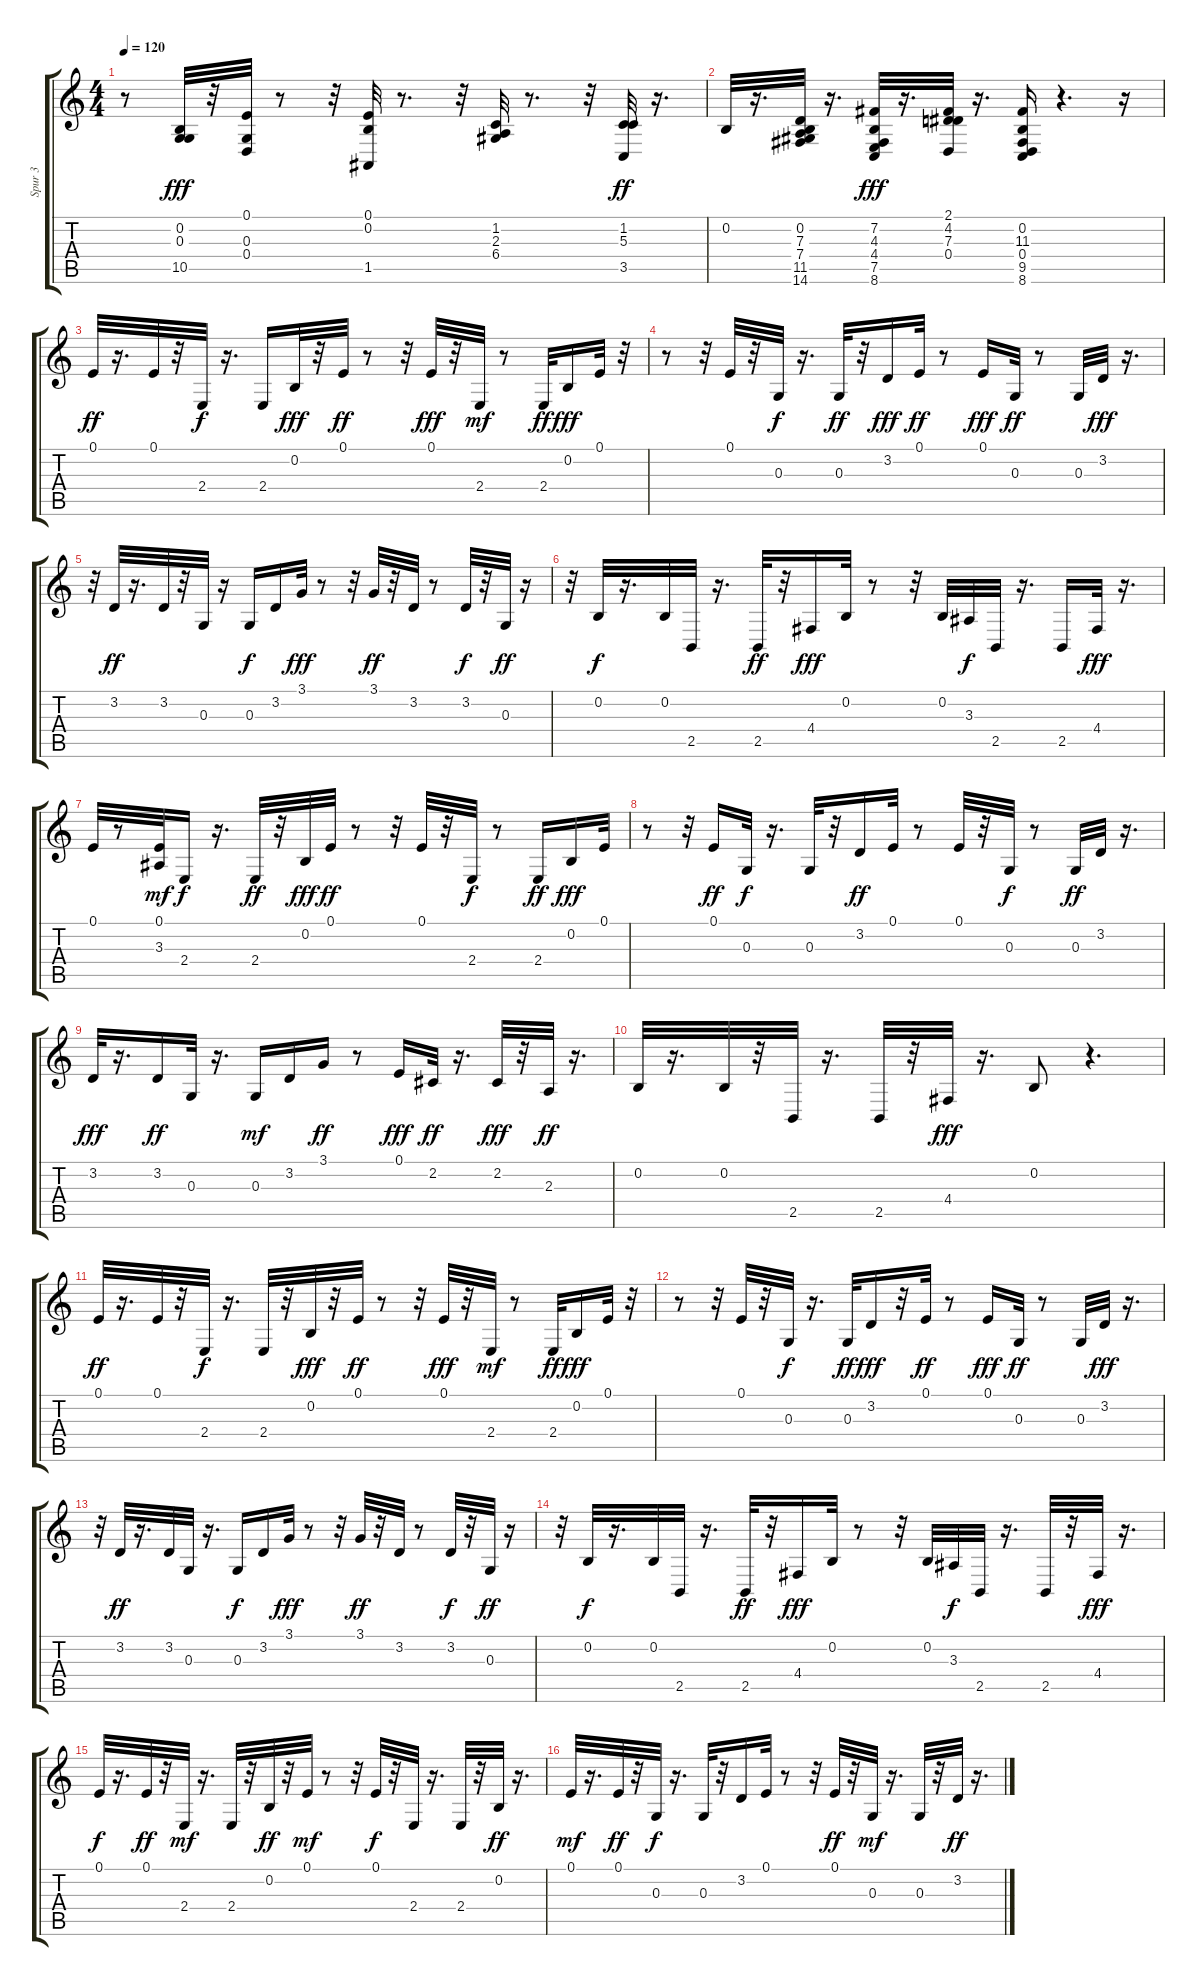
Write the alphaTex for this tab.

\track ("Spur 3" "Spur 3") {instrument kalimba}
\staff {score tabs}
\tuning (E4 B3 G3 D3 A2 E2) {hide}
\ts (4 4)
\tempo 120
\clef g2
\ks c
r.8{dy ff} (0.2 0.3 10.5).32{dy fff} r.32 (0.1 0.3 0.4).32 r.8 r.32 (0.1 0.2 1.5).32 r.8{d} r.32 (1.2 2.3 6.4).32 r.8{d} r.32 (1.2 5.3 3.5).32{dy ff} r.16{d} |
0.2.32 r.16{d} (0.2 7.3 7.4 11.5 14.6).32 r.16{d} (7.2 4.3 4.4 7.5 8.6).32{dy fff} r.16{d} (2.1 4.2 7.3 0.4).32 r.16{d} (0.2 11.3 0.4 9.5 8.6).16 r.4{d} r.16 |
0.1.32{dy ff volume 11 instrument pizzicatostrings} r.16{d} 0.1.32 r.32 2.4.32{dy f} r.16{d} 2.4.16 0.2.32{dy fff} r.32 0.1.32{dy ff} r.8 r.32 0.1.32{dy fff} r.32 2.4.32{dy mf} r.8 2.4.32{dy ff} 0.2.16{dy fff} 0.1.32 r.32 |
r.8 r.32 0.1.32 r.32 0.3.32{dy f} r.16{d} 0.3.32{dy ff} r.32 3.2.16{dy fff} 0.1.32{dy ff} r.8 0.1.16{dy fff} 0.3.32{dy ff} r.8 0.3.32 3.2.32{dy fff} r.16{d} |
r.32 3.2.32{dy ff} r.16{d} 3.2.32 r.32 0.3.32 r.16 0.3.16{dy f} 3.2.16 3.1.32{dy fff} r.8 r.32 3.1.32{dy ff} r.32 3.2.32 r.8 3.2.32{dy f} r.32 0.3.32{dy ff} r.16 |
r.32 0.2.32{dy f} r.16{d} 0.2.32 2.5.32 r.16{d} 2.5.32{dy ff} r.32 4.4.16{dy fff} 0.2.32 r.8 r.32 0.2.32 3.3.32{dy f} 2.5.32 r.16{d} 2.5.16 4.4.32{dy fff} r.16{d} |
0.1.32 r.8 (0.1 3.3).32{dy mf} 2.4.16{dy f} r.16{d} 2.4.32{dy ff} r.32 0.2.32{dy fff} 0.1.32{dy ff} r.8 r.32 0.1.32 r.32 2.4.32{dy f} r.8 2.4.16{dy ff} 0.2.16{dy fff} 0.1.32 |
r.8 r.32 0.1.16{dy ff} 0.3.32{dy f} r.16{d} 0.3.32 r.32 3.2.16{dy ff} 0.1.32 r.8 0.1.32 r.32 0.3.32{dy f} r.8 0.3.32{dy ff} 3.2.32 r.16{d} |
3.2.32{dy fff} r.16{d} 3.2.16{dy ff} 0.3.32 r.16{d} 0.3.16{dy mf} 3.2.16 3.1.16{dy ff} r.8 0.1.16{dy fff} 2.2.32{dy ff} r.16{d} 2.2.32{dy fff} r.32 2.3.32{dy ff} r.16{d} |
0.2.32 r.16{d} 0.2.32 r.32 2.5.32 r.16{d} 2.5.32 r.32 4.4.32{dy fff} r.16{d} 0.2.8 r.4{d} |
0.1.32{dy ff} r.16{d} 0.1.32 r.32 2.4.32{dy f} r.16{d} 2.4.32 r.32 0.2.32{dy fff} r.32 0.1.32{dy ff} r.8 r.32 0.1.32{dy fff} r.32 2.4.32{dy mf} r.8 2.4.32{dy ff} 0.2.16{dy fff} 0.1.32 r.32 |
r.8 r.32 0.1.32 r.32 0.3.32{dy f} r.16{d} 0.3.32{dy ff} 3.2.16{dy fff} r.32 0.1.32{dy ff} r.8 0.1.16{dy fff} 0.3.32{dy ff} r.8 0.3.32 3.2.32{dy fff} r.16{d} |
r.32 3.2.32{dy ff} r.16{d} 3.2.32 0.3.32 r.16{d} 0.3.16{dy f} 3.2.16 3.1.32{dy fff} r.8 r.32 3.1.32{dy ff} r.32 3.2.32 r.8 3.2.32{dy f} r.32 0.3.32{dy ff} r.16 |
r.32 0.2.32{dy f} r.16{d} 0.2.32 2.5.32 r.16{d} 2.5.32{dy ff} r.32 4.4.16{dy fff} 0.2.32 r.8 r.32 0.2.32 3.3.32{dy f} 2.5.32 r.16{d} 2.5.32 r.32 4.4.32{dy fff} r.16{d} |
0.1.32{dy f} r.16{d} 0.1.32{dy ff} r.32 2.4.32{dy mf} r.16{d} 2.4.32 r.32 0.2.32{dy ff} r.32 0.1.32{dy mf} r.8 r.32 0.1.32{dy f} r.32 2.4.32 r.16{d} 2.4.32 r.32 0.2.32{dy ff} r.16{d} |
0.1.32{dy mf} r.16{d} 0.1.32{dy ff} r.32 0.3.32{dy f} r.16{d} 0.3.32 r.32 3.2.16 0.1.32 r.8 r.32 0.1.32{dy ff} r.32 0.3.32{dy mf} r.16{d} 0.3.32 r.32 3.2.32{dy ff} r.16{d}
